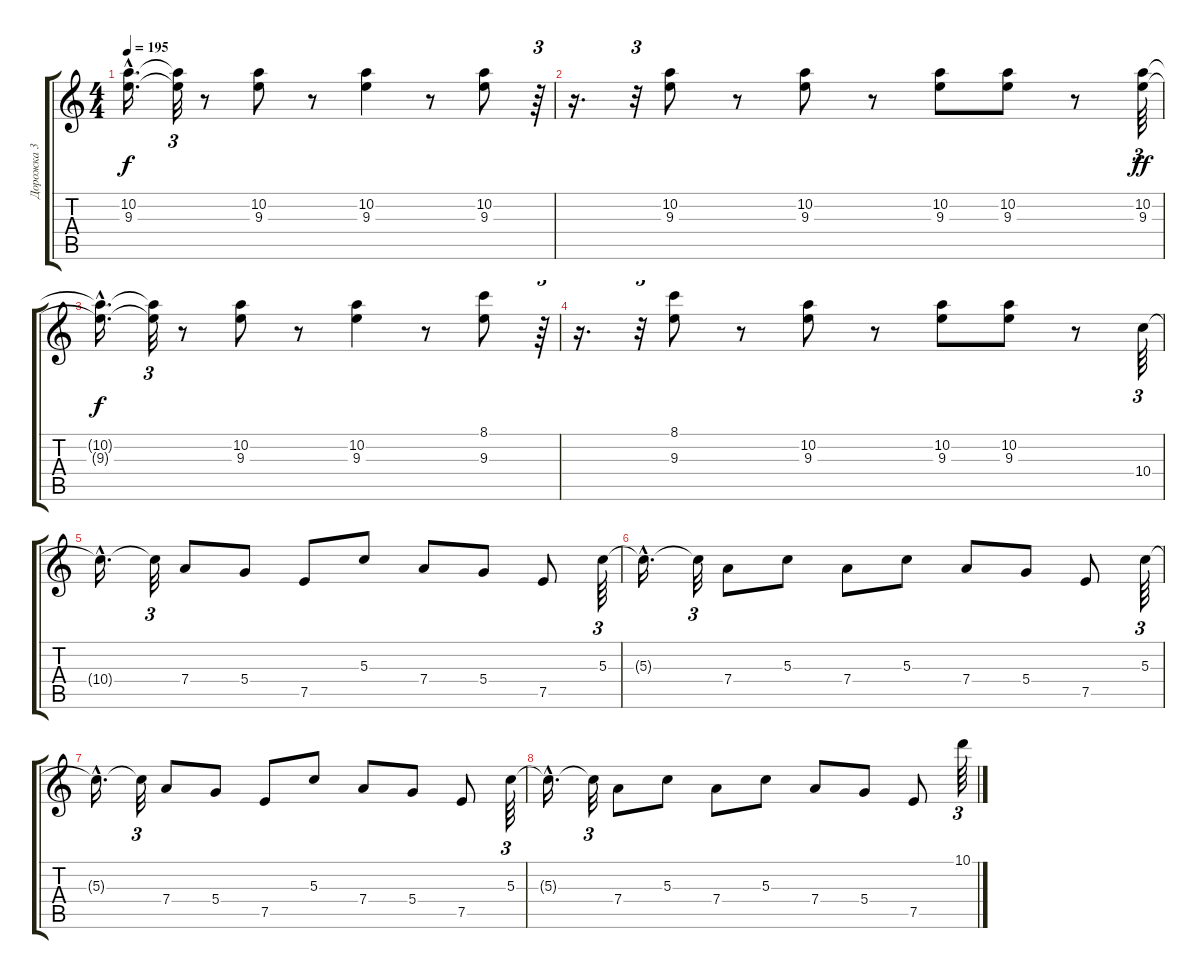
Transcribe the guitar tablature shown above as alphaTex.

\track ("Дорожка 3" "Дорожка 3") {instrument electricguitarmuted}
\staff {score tabs}
\tuning (E4 B3 G3 D3 A2 E2) {hide}
\ts (4 4)
\tempo 195
\clef g2
\ks c
(10.2{hac t} 9.3{hac t}).16{d dy f} (10.2{t} 9.3{t}).32{tu (3 2)} r.8 (10.2 9.3).8 r.8 (10.2 9.3).4 r.8 (10.2 9.3).8 r.64{tu (3 2)} |
r.16{d} r.32{tu (3 2)} (10.2 9.3).8 r.8 (10.2 9.3).8 r.8 (10.2 9.3).8 (10.2 9.3).8 r.8 (10.2 9.3).64{tu (3 2) dy ff} |
(10.2{hac t} 9.3{hac t}).16{d dy f} (10.2{t} 9.3{t}).32{tu (3 2)} r.8 (10.2 9.3).8 r.8 (10.2 9.3).4 r.8 (8.1 9.3).8 r.64{tu (3 2)} |
r.16{d} r.32{tu (3 2)} (8.1 9.3).8 r.8 (10.2 9.3).8 r.8 (10.2 9.3).8 (10.2 9.3).8 r.8 10.4.64{tu (3 2)} |
10.4{hac t}.16{d} 10.4{t}.32{tu (3 2)} 7.4.8 5.4.8 7.5.8 5.3.8 7.4.8 5.4.8 7.5.8 5.3.64{tu (3 2)} |
5.3{hac t}.16{d} 5.3{t}.32{tu (3 2)} 7.4.8 5.3.8 7.4.8 5.3.8 7.4.8 5.4.8 7.5.8 5.3.64{tu (3 2)} |
5.3{hac t}.16{d} 5.3{t}.32{tu (3 2)} 7.4.8 5.4.8 7.5.8 5.3.8 7.4.8 5.4.8 7.5.8 5.3.64{tu (3 2)} |
5.3{hac t}.16{d} 5.3{t}.32{tu (3 2)} 7.4.8 5.3.8 7.4.8 5.3.8 7.4.8 5.4.8 7.5.8 10.1.64{tu (3 2)}
